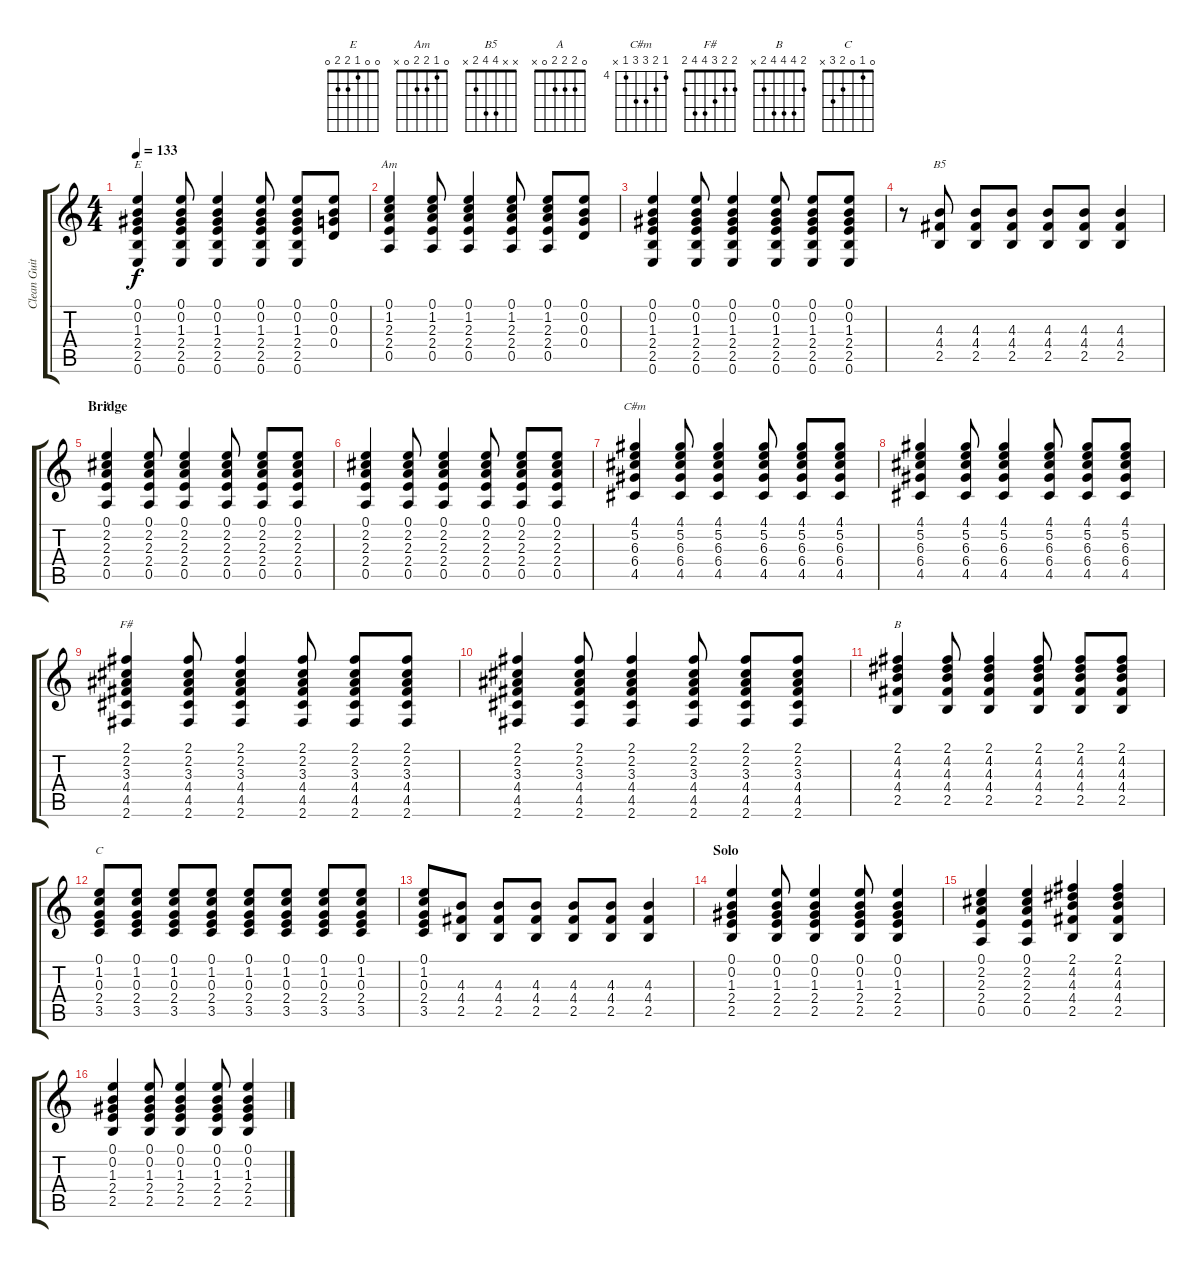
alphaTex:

\track ("Clean Guitar" "Clean Guit") {instrument electricguitarclean}
\staff {score tabs}
\tuning (E4 B3 G3 D3 A2 E2) {hide}
\chord ("E" 0 0 1 2 2 0)
\chord ("Am" 0 1 2 2 0 x)
\chord ("B5" x x 4 4 2 x)
\chord ("A" 0 2 2 2 0 x)
\chord ("C#m" 4 5 6 6 4 x) {firstfret 4}
\chord ("F#" 2 2 3 4 4 2)
\chord ("B" 2 4 4 4 2 x)
\chord ("C" 0 1 0 2 3 x)
\ts (4 4)
\tempo 133
\clef g2
\ks c
(0.1 0.2 1.3 2.4 2.5 0.6).4{ch "E" dy f} (0.1 0.2 1.3 2.4 2.5 0.6).8 (0.1 0.2 1.3 2.4 2.5 0.6).4 (0.1 0.2 1.3 2.4 2.5 0.6).8 (0.1 0.2 1.3 2.4 2.5 0.6).8 (0.1 0.2 0.3 0.4).8 |
(0.1 1.2 2.3 2.4 0.5).4{ch "Am"} (0.1 1.2 2.3 2.4 0.5).8 (0.1 1.2 2.3 2.4 0.5).4 (0.1 1.2 2.3 2.4 0.5).8 (0.1 1.2 2.3 2.4 0.5).8 (0.1 0.2 0.3 0.4).8 |
(0.1 0.2 1.3 2.4 2.5 0.6).4 (0.1 0.2 1.3 2.4 2.5 0.6).8 (0.1 0.2 1.3 2.4 2.5 0.6).4 (0.1 0.2 1.3 2.4 2.5 0.6).8 (0.1 0.2 1.3 2.4 2.5 0.6).8 (0.1 0.2 1.3 2.4 2.5 0.6).8 |
r.8 (4.3 4.4 2.5).8{ch "B5"} (4.3 4.4 2.5).8 (4.3 4.4 2.5).8 (4.3 4.4 2.5).8 (4.3 4.4 2.5).8 (4.3 4.4 2.5).4 |
\section ("" "Bridge")
(0.1 2.2 2.3 2.4 0.5).4{ch "A"} (0.1 2.2 2.3 2.4 0.5).8 (0.1 2.2 2.3 2.4 0.5).4 (0.1 2.2 2.3 2.4 0.5).8 (0.1 2.2 2.3 2.4 0.5).8 (0.1 2.2 2.3 2.4 0.5).8 |
(0.1 2.2 2.3 2.4 0.5).4 (0.1 2.2 2.3 2.4 0.5).8 (0.1 2.2 2.3 2.4 0.5).4 (0.1 2.2 2.3 2.4 0.5).8 (0.1 2.2 2.3 2.4 0.5).8 (0.1 2.2 2.3 2.4 0.5).8 |
(4.1 5.2 6.3 6.4 4.5).4{ch "C#m"} (4.1 5.2 6.3 6.4 4.5).8 (4.1 5.2 6.3 6.4 4.5).4 (4.1 5.2 6.3 6.4 4.5).8 (4.1 5.2 6.3 6.4 4.5).8 (4.1 5.2 6.3 6.4 4.5).8 |
(4.1 5.2 6.3 6.4 4.5).4 (4.1 5.2 6.3 6.4 4.5).8 (4.1 5.2 6.3 6.4 4.5).4 (4.1 5.2 6.3 6.4 4.5).8 (4.1 5.2 6.3 6.4 4.5).8 (4.1 5.2 6.3 6.4 4.5).8 |
(2.1 2.2 3.3 4.4 4.5 2.6).4{ch "F#"} (2.1 2.2 3.3 4.4 4.5 2.6).8 (2.1 2.2 3.3 4.4 4.5 2.6).4 (2.1 2.2 3.3 4.4 4.5 2.6).8 (2.1 2.2 3.3 4.4 4.5 2.6).8 (2.1 2.2 3.3 4.4 4.5 2.6).8 |
(2.1 2.2 3.3 4.4 4.5 2.6).4 (2.1 2.2 3.3 4.4 4.5 2.6).8 (2.1 2.2 3.3 4.4 4.5 2.6).4 (2.1 2.2 3.3 4.4 4.5 2.6).8 (2.1 2.2 3.3 4.4 4.5 2.6).8 (2.1 2.2 3.3 4.4 4.5 2.6).8 |
(2.1 4.2 4.3 4.4 2.5).4{ch "B"} (2.1 4.2 4.3 4.4 2.5).8 (2.1 4.2 4.3 4.4 2.5).4 (2.1 4.2 4.3 4.4 2.5).8 (2.1 4.2 4.3 4.4 2.5).8 (2.1 4.2 4.3 4.4 2.5).8 |
(0.1 1.2 0.3 2.4 3.5).8{ch "C"} (0.1 1.2 0.3 2.4 3.5).8 (0.1 1.2 0.3 2.4 3.5).8 (0.1 1.2 0.3 2.4 3.5).8 (0.1 1.2 0.3 2.4 3.5).8 (0.1 1.2 0.3 2.4 3.5).8 (0.1 1.2 0.3 2.4 3.5).8 (0.1 1.2 0.3 2.4 3.5).8 |
(0.1 1.2 0.3 2.4 3.5).8 (4.3 4.4 2.5).8 (4.3 4.4 2.5).8 (4.3 4.4 2.5).8 (4.3 4.4 2.5).8 (4.3 4.4 2.5).8 (4.3 4.4 2.5).4 |
\section ("" "Solo")
(0.1 0.2 1.3 2.4 2.5).4 (0.1 0.2 1.3 2.4 2.5).8 (0.1 0.2 1.3 2.4 2.5).4 (0.1 0.2 1.3 2.4 2.5).8 (0.1 0.2 1.3 2.4 2.5).4 |
(0.1 2.2 2.3 2.4 0.5).4 (0.1 2.2 2.3 2.4 0.5).4 (2.1 4.2 4.3 4.4 2.5).4 (2.1 4.2 4.3 4.4 2.5).4 |
(0.1 0.2 1.3 2.4 2.5).4 (0.1 0.2 1.3 2.4 2.5).8 (0.1 0.2 1.3 2.4 2.5).4 (0.1 0.2 1.3 2.4 2.5).8 (0.1 0.2 1.3 2.4 2.5).4
